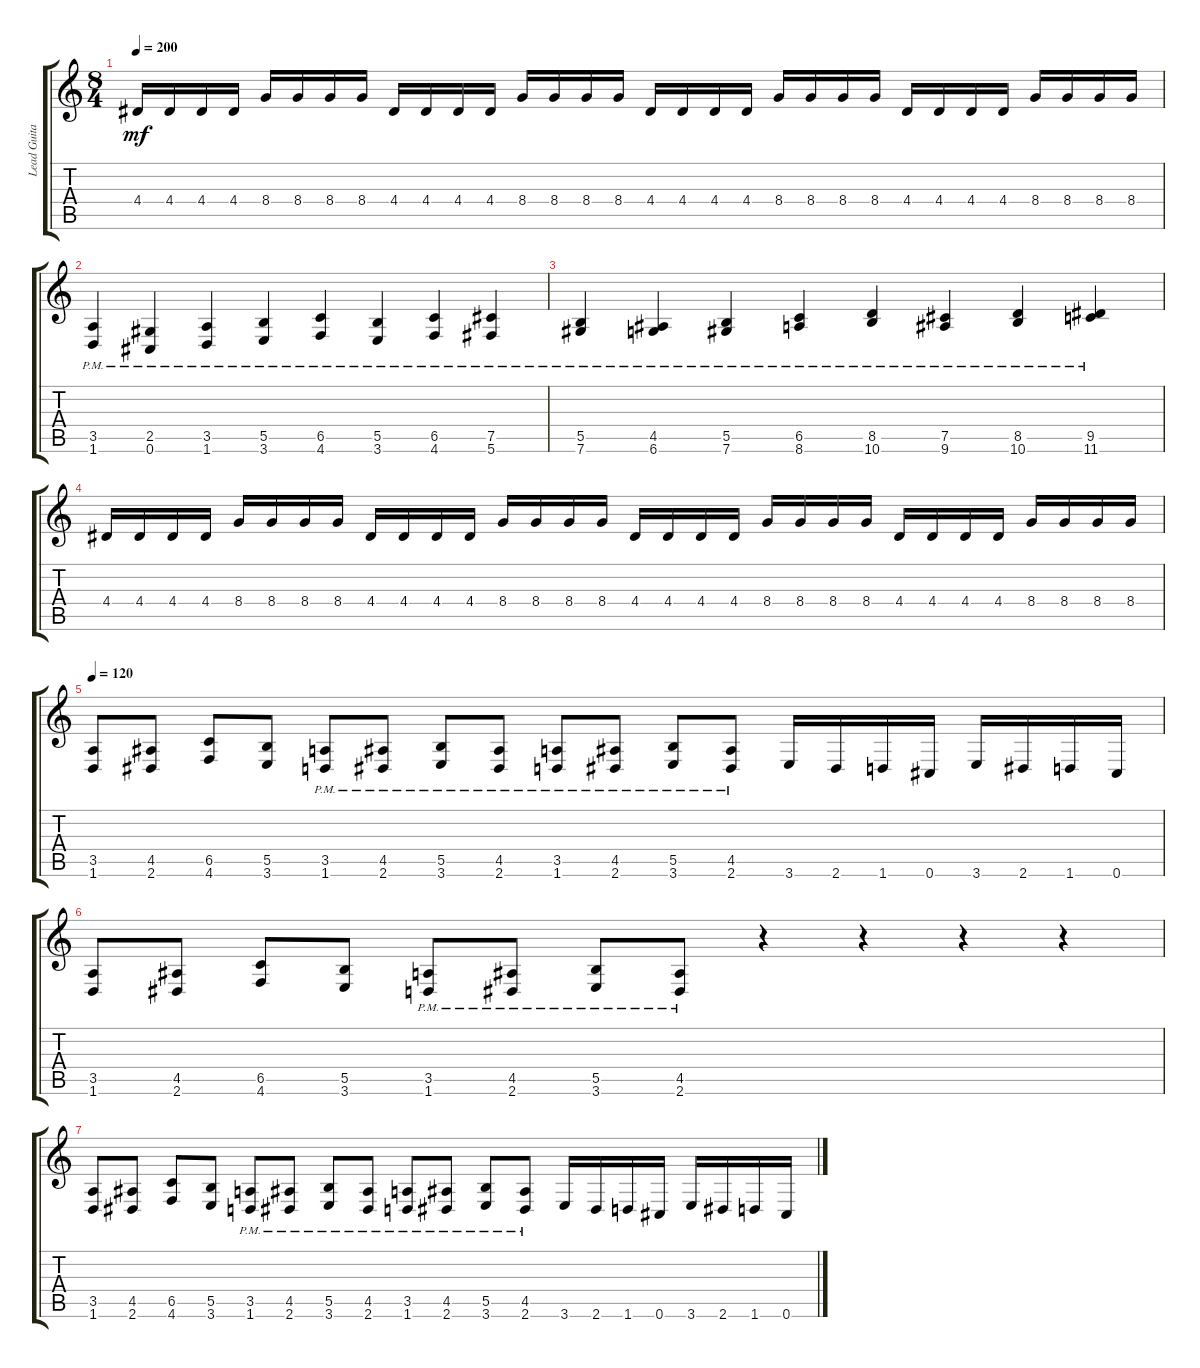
\track ("Lead Guitar" "Lead Guita") {instrument distortionguitar}
\staff {score tabs}
\tuning (Db4 Ab3 E3 B2 Gb2 Db2) {hide}
\ts (8 4)
\tempo 200
\clef g2
\ks c
4.4.16{dy mf} 4.4.16 4.4.16 4.4.16 8.4.16 8.4.16 8.4.16 8.4.16 4.4.16 4.4.16 4.4.16 4.4.16 8.4.16 8.4.16 8.4.16 8.4.16 4.4.16 4.4.16 4.4.16 4.4.16 8.4.16 8.4.16 8.4.16 8.4.16 4.4.16 4.4.16 4.4.16 4.4.16 8.4.16 8.4.16 8.4.16 8.4.16 |
(3.5{pm} 1.6{pm}).4 (2.5{pm} 0.6{pm}).4 (3.5{pm} 1.6{pm}).4 (5.5{pm} 3.6{pm}).4 (6.5{pm} 4.6{pm}).4 (5.5{pm} 3.6{pm}).4 (6.5{pm} 4.6{pm}).4 (7.5{pm} 5.6{pm}).4 |
(5.5{pm} 7.6{pm}).4 (4.5{pm} 6.6{pm}).4 (5.5{pm} 7.6{pm}).4 (6.5{pm} 8.6{pm}).4 (8.5{pm} 10.6{pm}).4 (7.5{pm} 9.6{pm}).4 (8.5{pm} 10.6{pm}).4 (9.5{pm} 11.6{pm}).4 |
4.4.16 4.4.16 4.4.16 4.4.16 8.4.16 8.4.16 8.4.16 8.4.16 4.4.16 4.4.16 4.4.16 4.4.16 8.4.16 8.4.16 8.4.16 8.4.16 4.4.16 4.4.16 4.4.16 4.4.16 8.4.16 8.4.16 8.4.16 8.4.16 4.4.16 4.4.16 4.4.16 4.4.16 8.4.16 8.4.16 8.4.16 8.4.16 |
\tempo 120
(3.5 1.6).8 (4.5 2.6).8 (6.5 4.6).8 (5.5 3.6).8 (3.5{pm} 1.6{pm}).8 (4.5{pm} 2.6{pm}).8 (5.5{pm} 3.6{pm}).8 (4.5{pm} 2.6{pm}).8 (3.5{pm} 1.6{pm}).8 (4.5{pm} 2.6{pm}).8 (5.5{pm} 3.6{pm}).8 (4.5{pm} 2.6{pm}).8 3.6.16 2.6.16 1.6.16 0.6.16 3.6.16 2.6.16 1.6.16 0.6.16 |
(3.5 1.6).8 (4.5 2.6).8 (6.5 4.6).8 (5.5 3.6).8 (3.5{pm} 1.6{pm}).8 (4.5{pm} 2.6{pm}).8 (5.5{pm} 3.6{pm}).8 (4.5{pm} 2.6{pm}).8 r.4 r.4 r.4 r.4 |
(3.5 1.6).8 (4.5 2.6).8 (6.5 4.6).8 (5.5 3.6).8 (3.5{pm} 1.6{pm}).8 (4.5{pm} 2.6{pm}).8 (5.5{pm} 3.6{pm}).8 (4.5{pm} 2.6{pm}).8 (3.5{pm} 1.6{pm}).8 (4.5{pm} 2.6{pm}).8 (5.5{pm} 3.6{pm}).8 (4.5{pm} 2.6{pm}).8 3.6.16 2.6.16 1.6.16 0.6.16 3.6.16 2.6.16 1.6.16 0.6.16
